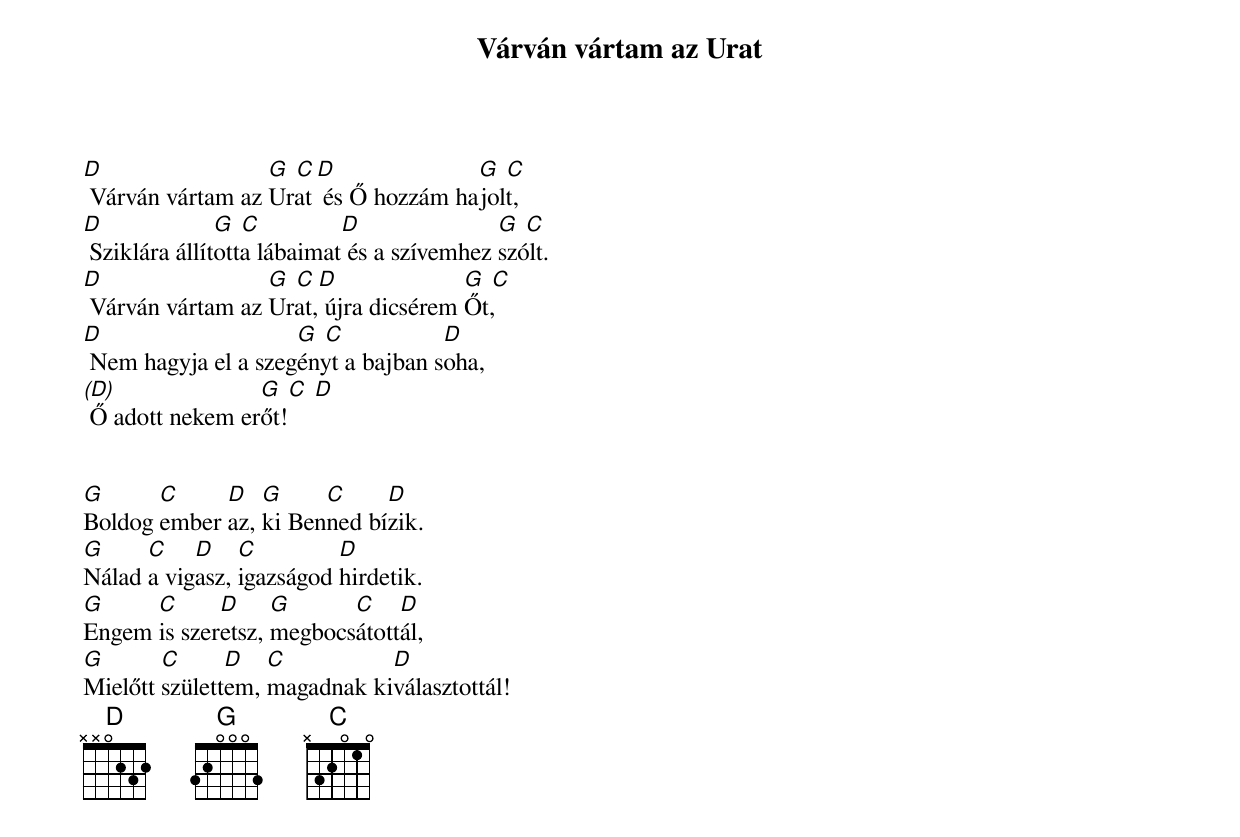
{title: Várván vártam az Urat}
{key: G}
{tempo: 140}
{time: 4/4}
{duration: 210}



[D] Várván vártam az [G  C]Urat[D] és Ő hozzám ha[G  C]jolt,
[D] Sziklára állít[G  C]otta lábaimat[D] és a szívemhez [G  C]szólt.
[D] Várván vártam az [G  C]Urat,[D] újra dicsérem [G  C]Őt,
[D] Nem hagyja el a szeg[G  C]ényt a bajban s[D]oha,
[(D)] Ő adott nekem er[G  C  D]őt!


[G]Boldog [C]ember [D]az, [G]ki Ben[C]ned bí[D]zik.
[G]Nálad [C]a vig[D]asz, [C]igazságod [D]hirdetik.
[G]Engem [C]is szer[D]etsz, [G]megbocs[C]átott[D]ál,
[G]Mielőtt [C]születt[D]em, [C]magadnak ki[D]választottál!
